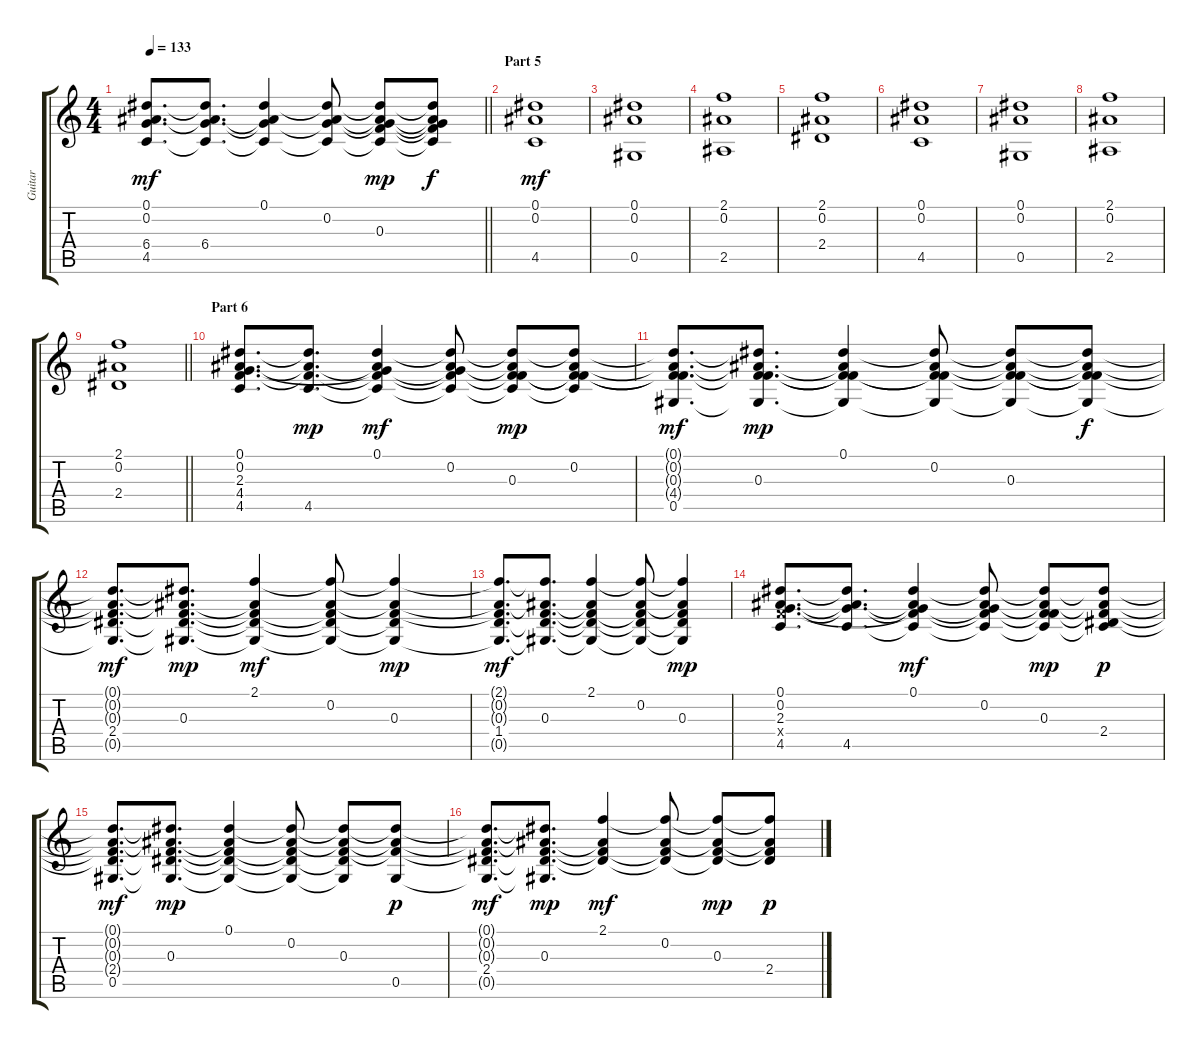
\track ("Guitar" "Guitar") {instrument acousticguitarsteel}
\staff {score tabs}
\tuning (Eb4 Bb3 F3 Db3 Ab2 Eb2) {hide}
\ts (4 4)
\tempo 133
\clef g2
\barLineRight lightlight
\ks c
(0.1{t} 0.2{t} 6.4{t} 4.5).8{d dy mf} (0.1{t} 0.2{t} 6.4 4.5{t}).8{d} (0.1 0.2{t} 6.4{t} 4.5{t}).4 (0.1{t} 0.2 6.4{t} 4.5{t}).8 (0.1{t} 0.2{t} 0.3 6.4{t} 4.5{t}).8{dy mp} (0.1{t} 0.2{t} 0.3{t} 6.4{t} 4.5{t}).8{dy f} |
\section ("" "Part 5")
(0.1 0.2 4.5).1{dy mf} |
(0.1 0.2 0.5).1 |
(2.1 0.2 2.5).1 |
(2.1 0.2 2.4).1 |
(0.1 0.2 4.5).1 |
(0.1 0.2 0.5).1 |
(2.1 0.2 2.5).1 |
\barLineRight lightlight
(2.1 0.2 2.4).1 |
\section ("" "Part 6")
(0.1 0.2 2.3 4.4 4.5).8{d} (0.1{t} 0.2{t} 4.4{t} 4.5).8{d dy mp} (0.1 0.2{t} 2.3{t} 4.4{t} 4.5{t}).4{dy mf} (0.1{t} 0.2 2.3{t} 4.4{t} 4.5{t}).8 (0.1{t} 0.2{t} 0.3 4.4{t} 4.5{t}).8{dy mp} (0.1{t} 0.2 0.3{t} 4.4{t} 4.5{t}).8 |
(0.1{t} 0.2{t} 0.3{t} 4.4{t} 0.5).8{d dy mf} (0.1{t} 0.2{t} 0.3 4.4{t} 0.5{t}).8{d dy mp} (0.1 0.2{t} 0.3{t} 4.4{t} 0.5{t}).4 (0.1{t} 0.2 0.3{t} 4.4{t} 0.5{t}).8 (0.1{t} 0.2{t} 0.3 4.4{t} 0.5{t}).8 (0.1{t} 0.2{t} 0.3{t} 4.4{t} 0.5{t}).8{dy f} |
(0.1{t} 0.2{t} 0.3{t} 2.4 0.5{t}).8{d dy mf} (0.1{t} 0.2{t} 0.3 2.4{t} 0.5{t}).8{d dy mp} (2.1 0.2{t} 0.3{t} 2.4{t} 0.5{t}).4{dy mf} (2.1{t} 0.2 0.3{t} 2.4{t} 0.5{t}).8 (2.1{t} 0.2{t} 0.3 2.4{t} 0.5{t}).4{dy mp} |
(2.1{t} 0.2{t} 0.3{t} 1.4 0.5{t}).8{d dy mf} (2.1{t} 0.2{t} 0.3 1.4{t} 0.5{t}).8{d} (2.1 0.2{t} 0.3{t} 1.4{t} 0.5{t}).4 (2.1{t} 0.2 0.3{t} 1.4{t} 0.5{t}).8 (2.1{t} 0.2{t} 0.3 1.4{t} 0.5{t}).4{dy mp} |
(0.1 0.2 2.3 4.4{x} 4.5).8{d} (0.1{t} 0.2{t} 2.3{t} 4.5).8{d} (0.1 0.2{t} 2.3{t} 4.4{t} 4.5{t}).4{dy mf} (0.1{t} 0.2 2.3{t} 4.4{t} 4.5{t}).8 (0.1{t} 0.2{t} 0.3 4.4{t} 4.5{t}).8{dy mp} (0.1{t} 0.2{t} 0.3{t} 2.4 4.5{t}).8{dy p} |
(0.1{t} 0.2{t} 0.3{t} 2.4{t} 0.5).8{d dy mf} (0.1{t} 0.2{t} 0.3 2.4{t} 0.5{t}).8{d dy mp} (0.1 0.2{t} 0.3{t} 2.4{t} 0.5{t}).4 (0.1{t} 0.2 0.3{t} 2.4{t} 0.5{t}).8 (0.1{t} 0.2{t} 0.3 2.4{t} 0.5{t}).8 (0.1{t} 0.2{t} 0.3{t} 0.5).8{dy p} |
(0.1{t} 0.2{t} 0.3{t} 2.4 0.5{t}).8{d dy mf} (0.1{t} 0.2{t} 0.3 2.4{t} 0.5{t}).8{d dy mp} (2.1 0.2{t} 0.3{t} 2.4{t}).4{dy mf} (2.1{t} 0.2 0.3{t} 2.4{t}).8 (2.1{t} 0.2{t} 0.3 2.4{t}).8{dy mp} (2.1{t} 0.2{t} 0.3{t} 2.4).8{dy p}
